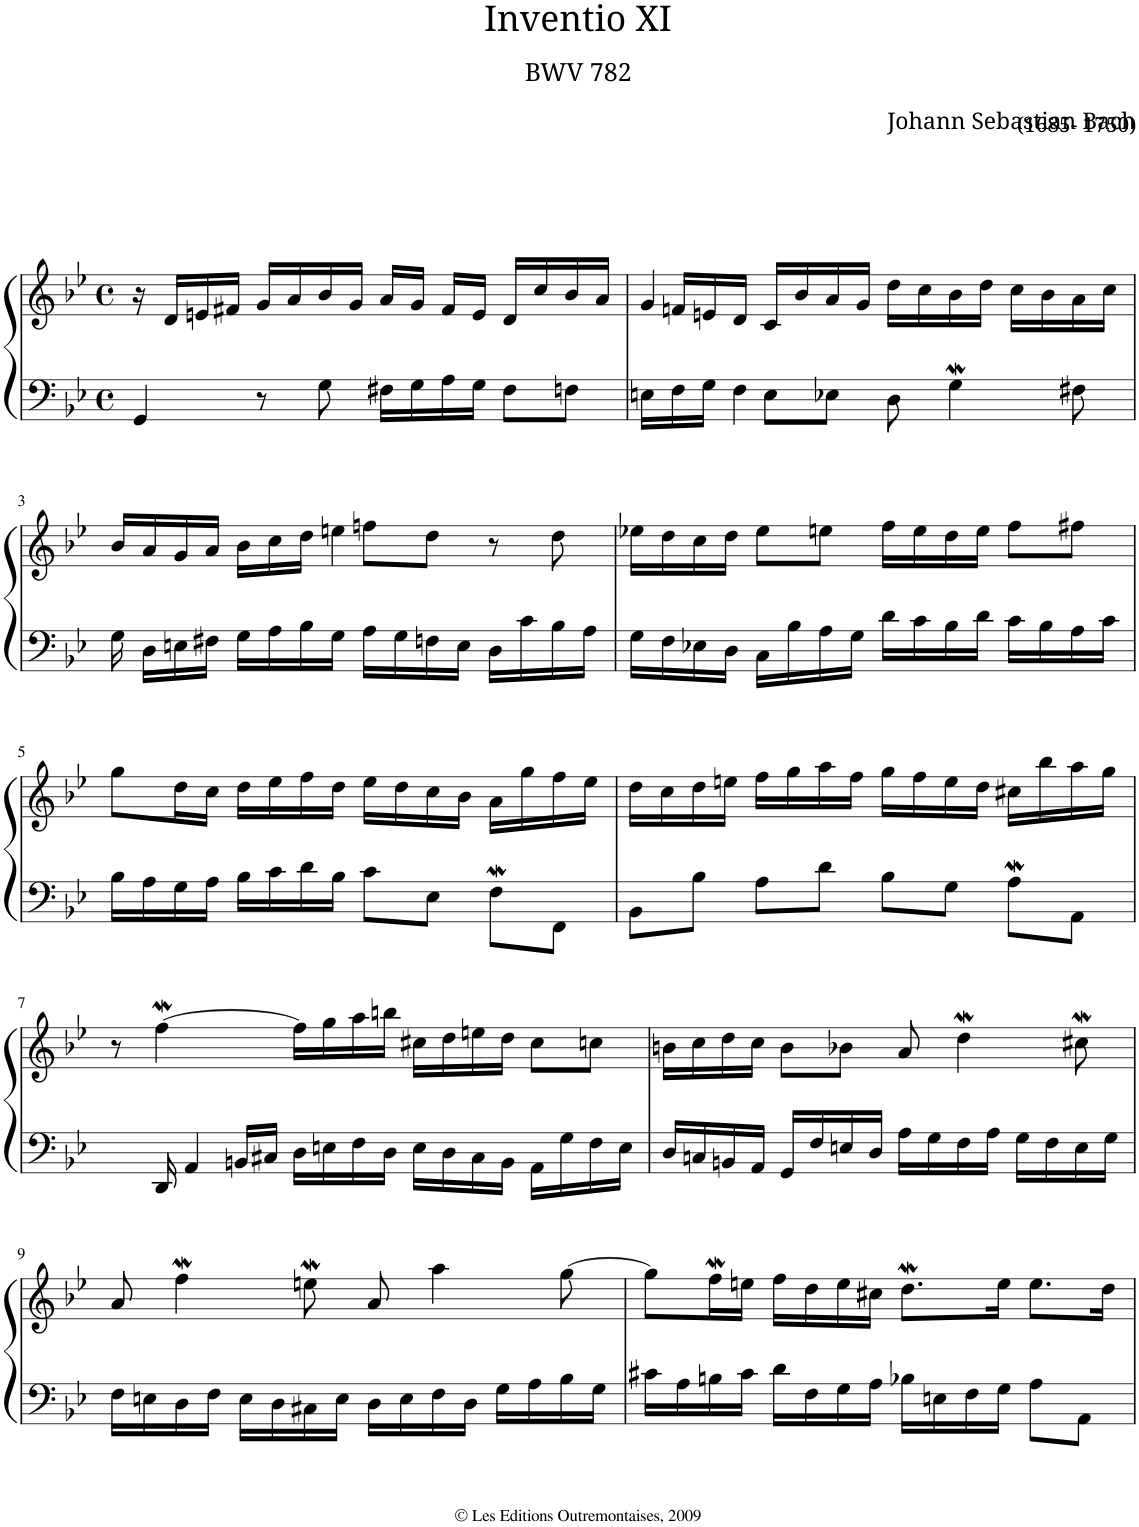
**kern	**kern
*part1	*part1
*staff2	*staff1
*clefF4	*clefG2
*k[b-e-]	*k[b-e-]
*M4/4	*M4/4
*met(c)	*met(c)
=1	=1
4GG/	16r
.	16d/LL
.	16en/
.	16f#X/JJ
8r	16g/LL
.	16a/
8G\	16b-/
.	16g/JJ
16F#X\LL	16a/LL
16G\	16g/JJ
16A\	16f#/LL
16G\JJ	16e/JJ
8F#\L	16d/LL
.	16cc/
8Fn\J	16b-/
.	16a/JJ
=2	=2
*^	*^
16En\LL	4ryy	4g/	16ryy
16F\	.	.	16fn/LL
16G\JJ	.	.	16en/
4F\	.	.	16d/JJ
.	8E\L	16c/LL	2.ryy
.	.	16b-/	.
.	8E-X\J	16a/	.
16ryy	.	16g/JJ	.
8D\	2ryy	16dd\LL	.
.	.	16cc\	.
4GW\	.	16b-\	.
.	.	16dd\JJ	.
.	.	16cc\LL	.
.	.	16b-\	.
8F#X\	.	16a\	.
.	.	16cc\JJ	.
*v	*v	*	*
!!LO:LB:g=z	!!
=3	=3	=3
16G\	16b-/LL	2ryy
16D\LL	16a/	.
16En\	16g/	.
16F#X\JJ	16a/JJ	.
16G\LL	16b-\LL	.
16A\	16cc\	.
16B-\	16dd\JJ	.
16G\JJ	4een\	.
16A\LL	.	8ffn\L
16G\	.	.
16Fn\	.	8dd\J
16E\JJ	16ryy	.
16D\LL	8r	4ryy
16c\	.	.
16B-\	8dd\	.
16A\JJ	.	.
*	*v	*v
=4	=4
16G\LL	16ee-X\LL
16F\	16dd\
16E-X\	16cc\
16D\JJ	16dd\JJ
16C\LL	8ee-\L
16B-\	.
16A\	8een\J
16G\JJ	.
16d\LL	16ff\LL
16c\	16ee\
16B-\	16dd\
16d\JJ	16ee\JJ
16c\LL	8ff\L
16B-\	.
16A\	8ff#X\J
16c\JJ	.
!!LO:LB:g=z
=5	=5
16B-\LL	8gg\L
16A\	.
16G\	16dd\L
16A\JJ	16cc\JJ
16B-\LL	16dd\LL
16c\	16ee-\
16d\	16ff\
16B-\JJ	16dd\JJ
8c\L	16ee-\LL
.	16dd\
8E-\J	16cc\
.	16b-\JJ
8FW\L	16a\LL
.	16gg\
8FF\J	16ff\
.	16ee-\JJ
=6	=6
8BB-\L	16dd\LL
.	16cc\
8B-\J	16dd\
.	16een\JJ
8A\L	16ff\LL
.	16gg\
8d\J	16aa\
.	16ff\JJ
8B-\L	16gg\LL
.	16ff\
8G\J	16ee\
.	16dd\JJ
8AW\L	16cc#X\LL
.	16bb-\
8AA\J	16aa\
.	16gg\JJ
!!LO:LB:g=z
=7	=7
*^	*
4.ryy	8ryy	8r
.	16DD/	[4ffW\
.	4AA/	.
16BBn/LL	.	8ryy
16C#X/JJ	16ryy	.
2.ryy	16D\LL	16ff\LL]
.	16En\	16gg\
.	16F\	16aa\
.	16D\JJ	16bbn\JJ
.	16E\LL	16cc#X\LL
.	16D\	16dd\
.	16C#\	16een\
.	16BB\JJ	16dd\JJ
.	16AA\LL	8cc#\L
.	16G\	.
.	16F\	8ccn\J
.	16E\JJ	.
*v	*v	*
=8	=8
16D/LL	16bn\LL
16Cn/	16cc\
16BBn/	16dd\
16AA/JJ	16cc\JJ
16GG/LL	8b\L
16F/	.
16En/	8b-X\J
16D/JJ	.
16A\LL	8a/
16G\	.
16F\	4ddW\
16A\JJ	.
16G\LL	.
16F\	.
16E\	8cc#XW\
16G\JJ	.
!!LO:LB:g=z
=9	=9
16F\LL	8a/
16En\	.
16D\	4ffW\
16F\JJ	.
16E\LL	.
16D\	.
16C#X\	8eenW\
16E\JJ	.
16D\LL	8a/
16E\	.
16F\	4aa\
16D\JJ	.
16G\LL	.
16A\	.
16B-\	[8gg\
16G\JJ	.
=10	=10
16c#X\LL	8gg\L]
16A\	.
16Bn\	16ffW\L
16c#\JJ	16een\JJ
16d\LL	16ff\LL
16F\	16dd\
16G\	16ee\
16A\JJ	16cc#X\JJ
16B-X\LL	8.ddW\L
16En\	.
16F\	.
16G\JJ	16ee\Jk
8A\L	8.ee\L
8AA\J	.
.	16dd\Jk
=	=
*-	*-
